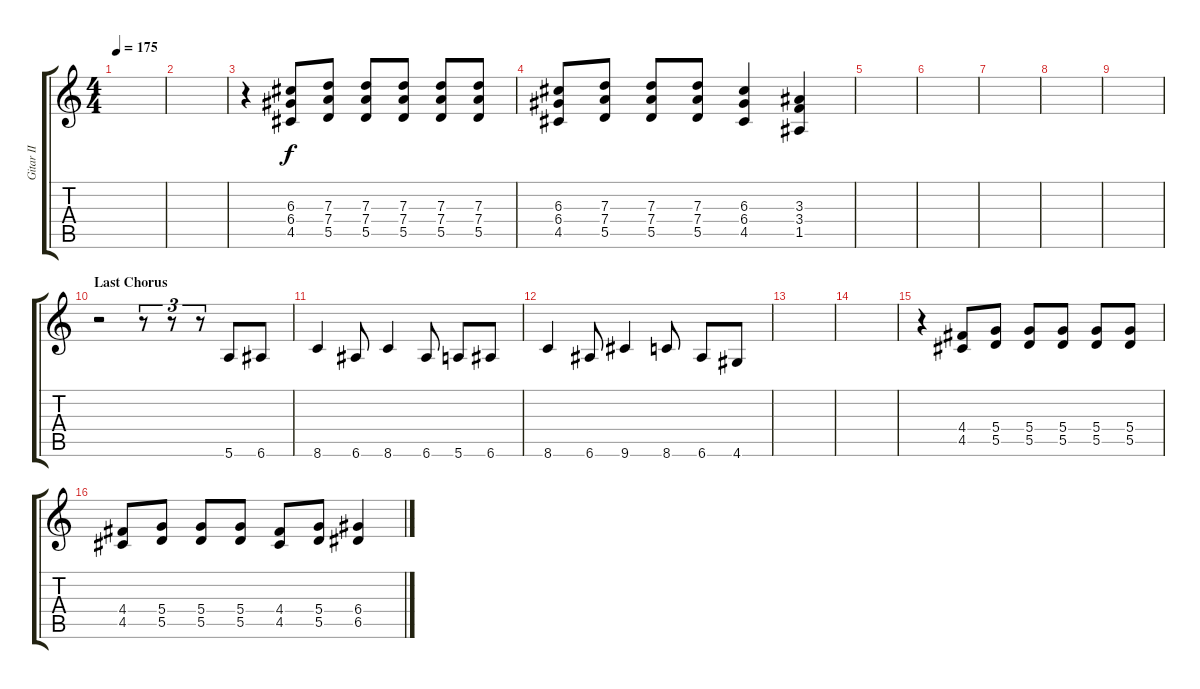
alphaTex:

\track ("Gitar II" "Gitar II") {instrument distortionguitar}
\staff {score tabs}
\tuning (E4 B3 G3 D3 A2 E2) {hide}
\ts (4 4)
\tempo 175
\clef g2
\ks c
|
|
r.4 (6.3 6.4 4.5).8 (7.3 7.4 5.5).8 (7.3 7.4 5.5).8 (7.3 7.4 5.5).8 (7.3 7.4 5.5).8 (7.3 7.4 5.5).8 |
(6.3 6.4 4.5).8 (7.3 7.4 5.5).8 (7.3 7.4 5.5).8 (7.3 7.4 5.5).8 (6.3 6.4 4.5).4 (3.3 3.4 1.5).4 |
|
|
|
|
|
\section ("" "Last Chorus")
r.2 r.8{tu (3 2)} r.8{tu (3 2)} r.8{tu (3 2)} 5.6.8 6.6.8 |
8.6.4 6.6.8 8.6.4 6.6.8 5.6.8 6.6.8 |
8.6.4 6.6.8 9.6.4 8.6.8 6.6.8 4.6.8 |
|
|
r.4 (4.4 4.5).8 (5.4 5.5).8 (5.4 5.5).8 (5.4 5.5).8 (5.4 5.5).8 (5.4 5.5).8 |
(4.4 4.5).8 (5.4 5.5).8 (5.4 5.5).8 (5.4 5.5).8 (4.4 4.5).8 (5.4 5.5).8 (6.4 6.5).4
